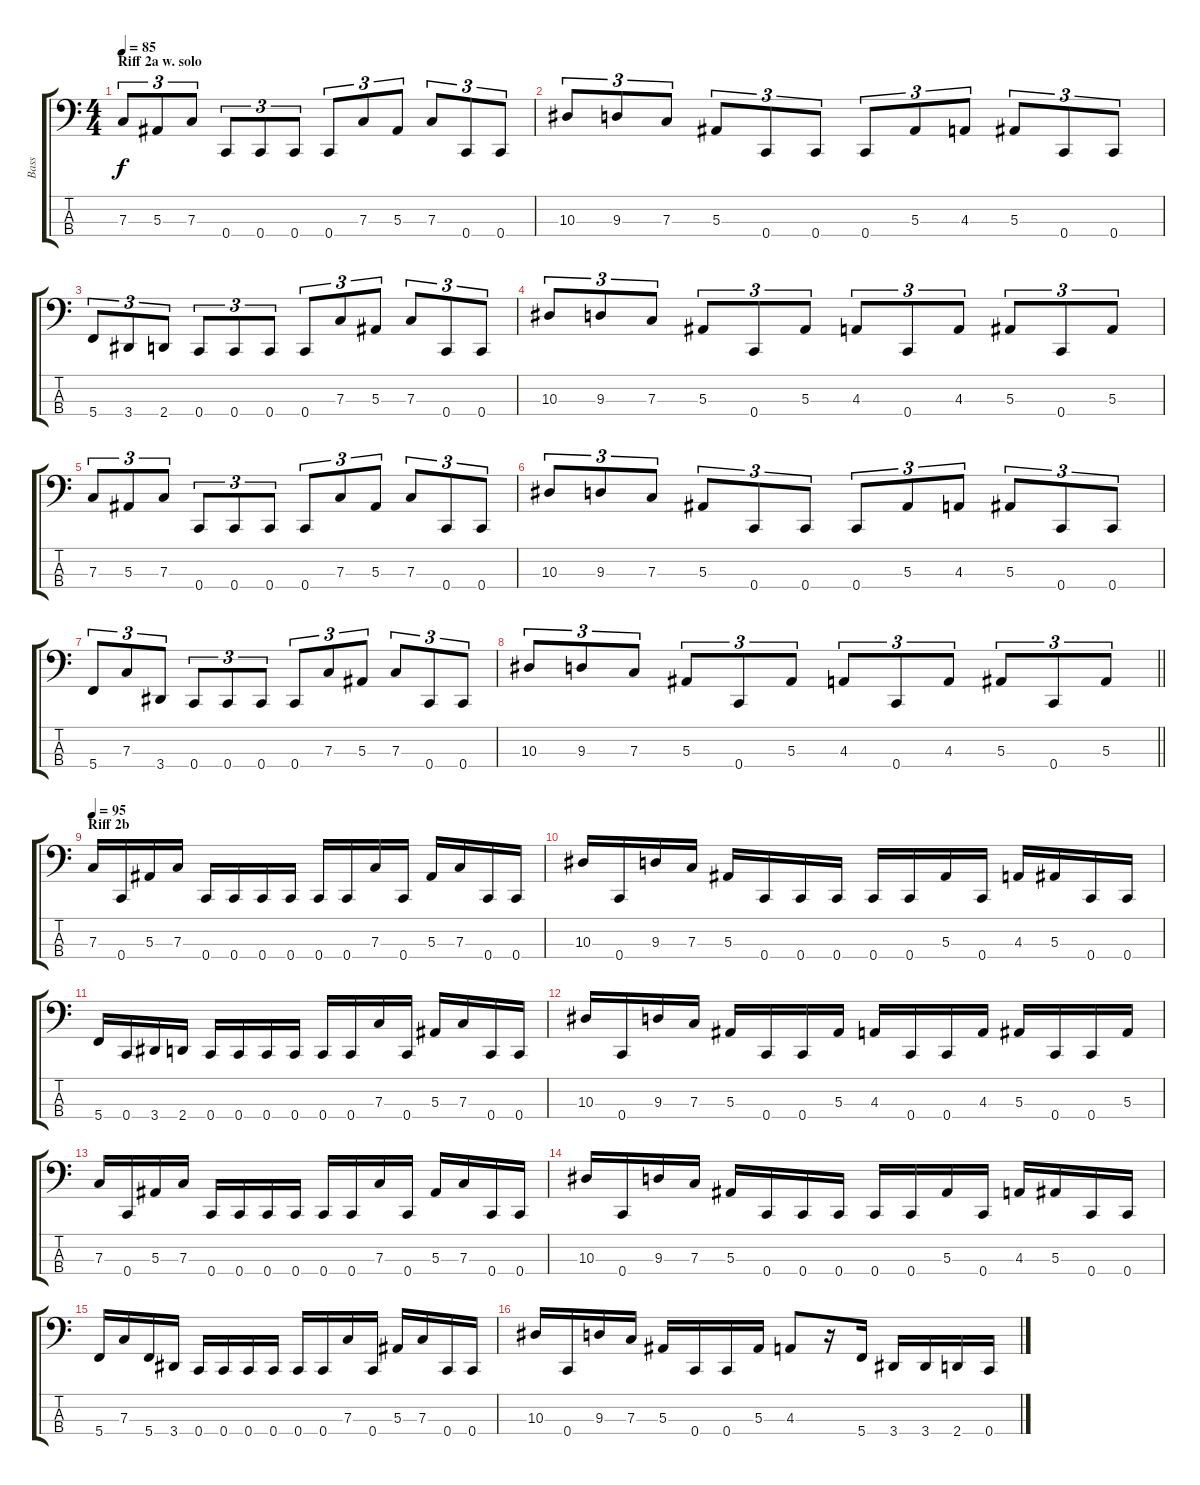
\track ("Bass" "Bass") {instrument electricbassfinger}
\staff {score tabs}
\tuning (Eb2 Bb1 F1 C1) {hide}
\ts (4 4)
\section ("" "Riff 2a w. solo")
\tempo 85
\clef f4
\ks c
7.3.8{tu (3 2) dy f} 5.3.8{tu (3 2)} 7.3.8{tu (3 2)} 0.4.8{tu (3 2)} 0.4.8{tu (3 2)} 0.4.8{tu (3 2)} 0.4.8{tu (3 2)} 7.3.8{tu (3 2)} 5.3.8{tu (3 2)} 7.3.8{tu (3 2)} 0.4.8{tu (3 2)} 0.4.8{tu (3 2)} |
10.3.8{tu (3 2)} 9.3.8{tu (3 2)} 7.3.8{tu (3 2)} 5.3.8{tu (3 2)} 0.4.8{tu (3 2)} 0.4.8{tu (3 2)} 0.4.8{tu (3 2)} 5.3.8{tu (3 2)} 4.3.8{tu (3 2)} 5.3.8{tu (3 2)} 0.4.8{tu (3 2)} 0.4.8{tu (3 2)} |
5.4.8{tu (3 2)} 3.4.8{tu (3 2)} 2.4.8{tu (3 2)} 0.4.8{tu (3 2)} 0.4.8{tu (3 2)} 0.4.8{tu (3 2)} 0.4.8{tu (3 2)} 7.3.8{tu (3 2)} 5.3.8{tu (3 2)} 7.3.8{tu (3 2)} 0.4.8{tu (3 2)} 0.4.8{tu (3 2)} |
10.3.8{tu (3 2)} 9.3.8{tu (3 2)} 7.3.8{tu (3 2)} 5.3.8{tu (3 2)} 0.4.8{tu (3 2)} 5.3.8{tu (3 2)} 4.3.8{tu (3 2)} 0.4.8{tu (3 2)} 4.3.8{tu (3 2)} 5.3.8{tu (3 2)} 0.4.8{tu (3 2)} 5.3.8{tu (3 2)} |
7.3.8{tu (3 2)} 5.3.8{tu (3 2)} 7.3.8{tu (3 2)} 0.4.8{tu (3 2)} 0.4.8{tu (3 2)} 0.4.8{tu (3 2)} 0.4.8{tu (3 2)} 7.3.8{tu (3 2)} 5.3.8{tu (3 2)} 7.3.8{tu (3 2)} 0.4.8{tu (3 2)} 0.4.8{tu (3 2)} |
10.3.8{tu (3 2)} 9.3.8{tu (3 2)} 7.3.8{tu (3 2)} 5.3.8{tu (3 2)} 0.4.8{tu (3 2)} 0.4.8{tu (3 2)} 0.4.8{tu (3 2)} 5.3.8{tu (3 2)} 4.3.8{tu (3 2)} 5.3.8{tu (3 2)} 0.4.8{tu (3 2)} 0.4.8{tu (3 2)} |
5.4.8{tu (3 2)} 7.3.8{tu (3 2)} 3.4.8{tu (3 2)} 0.4.8{tu (3 2)} 0.4.8{tu (3 2)} 0.4.8{tu (3 2)} 0.4.8{tu (3 2)} 7.3.8{tu (3 2)} 5.3.8{tu (3 2)} 7.3.8{tu (3 2)} 0.4.8{tu (3 2)} 0.4.8{tu (3 2)} |
\barLineRight lightlight
10.3.8{tu (3 2)} 9.3.8{tu (3 2)} 7.3.8{tu (3 2)} 5.3.8{tu (3 2)} 0.4.8{tu (3 2)} 5.3.8{tu (3 2)} 4.3.8{tu (3 2)} 0.4.8{tu (3 2)} 4.3.8{tu (3 2)} 5.3.8{tu (3 2)} 0.4.8{tu (3 2)} 5.3.8{tu (3 2)} |
\section ("" "Riff 2b")
\tempo 95
7.3.16 0.4.16 5.3.16 7.3.16 0.4.16 0.4.16 0.4.16 0.4.16 0.4.16 0.4.16 7.3.16 0.4.16 5.3.16 7.3.16 0.4.16 0.4.16 |
10.3.16 0.4.16 9.3.16 7.3.16 5.3.16 0.4.16 0.4.16 0.4.16 0.4.16 0.4.16 5.3.16 0.4.16 4.3.16 5.3.16 0.4.16 0.4.16 |
5.4.16 0.4.16 3.4.16 2.4.16 0.4.16 0.4.16 0.4.16 0.4.16 0.4.16 0.4.16 7.3.16 0.4.16 5.3.16 7.3.16 0.4.16 0.4.16 |
10.3.16 0.4.16 9.3.16 7.3.16 5.3.16 0.4.16 0.4.16 5.3.16 4.3.16 0.4.16 0.4.16 4.3.16 5.3.16 0.4.16 0.4.16 5.3.16 |
7.3.16 0.4.16 5.3.16 7.3.16 0.4.16 0.4.16 0.4.16 0.4.16 0.4.16 0.4.16 7.3.16 0.4.16 5.3.16 7.3.16 0.4.16 0.4.16 |
10.3.16 0.4.16 9.3.16 7.3.16 5.3.16 0.4.16 0.4.16 0.4.16 0.4.16 0.4.16 5.3.16 0.4.16 4.3.16 5.3.16 0.4.16 0.4.16 |
5.4.16 7.3.16 5.4.16 3.4.16 0.4.16 0.4.16 0.4.16 0.4.16 0.4.16 0.4.16 7.3.16 0.4.16 5.3.16 7.3.16 0.4.16 0.4.16 |
10.3.16 0.4.16 9.3.16 7.3.16 5.3.16 0.4.16 0.4.16 5.3.16 4.3.8 r.16 5.4.16 3.4.16 3.4.16 2.4.16 0.4.16
